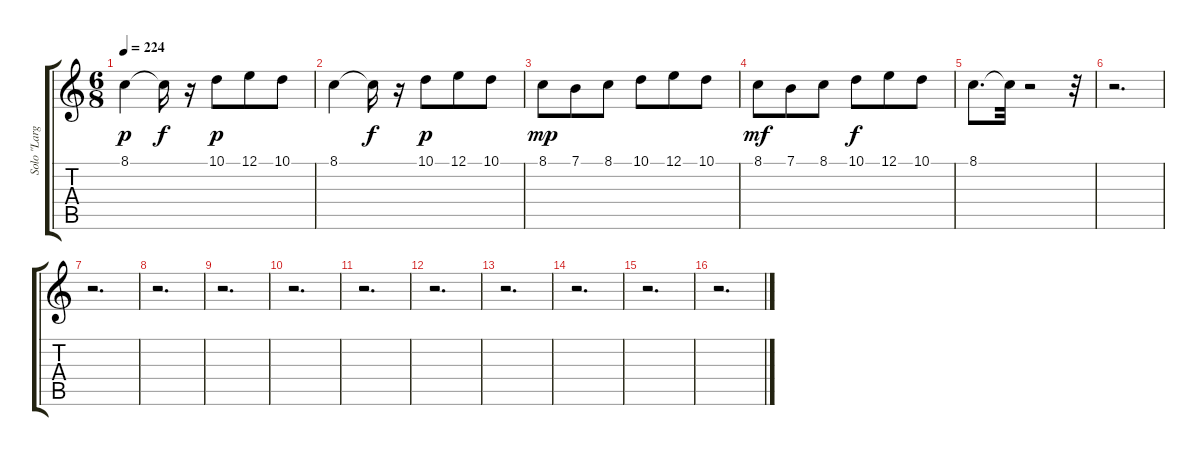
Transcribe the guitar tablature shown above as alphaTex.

\track ("Solo \"Largo al Factotum\"" "Solo \"Larg") {instrument altosax}
\staff {score tabs}
\tuning (E4 B3 G3 D3 A2 E2) {hide}
\ts (6 8)
\tempo 224
\clef g2
\ks c
8.1.4{dy p} 8.1{t}.16{dy f} r.16 10.1.8{dy p} 12.1.8 10.1.8 |
8.1.4 8.1{t}.16{dy f} r.16 10.1.8{dy p} 12.1.8 10.1.8 |
8.1.8{dy mp} 7.1.8 8.1.8 10.1.8 12.1.8 10.1.8 |
8.1.8{dy mf} 7.1.8 8.1.8 10.1.8{dy f} 12.1.8 10.1.8 |
8.1.8{d} 8.1{t}.32 r.2 r.32 |
r.2{d} |
r.2{d} |
r.2{d} |
r.2{d} |
r.2{d} |
r.2{d} |
r.2{d} |
r.2{d} |
r.2{d} |
r.2{d} |
r.2{d}
